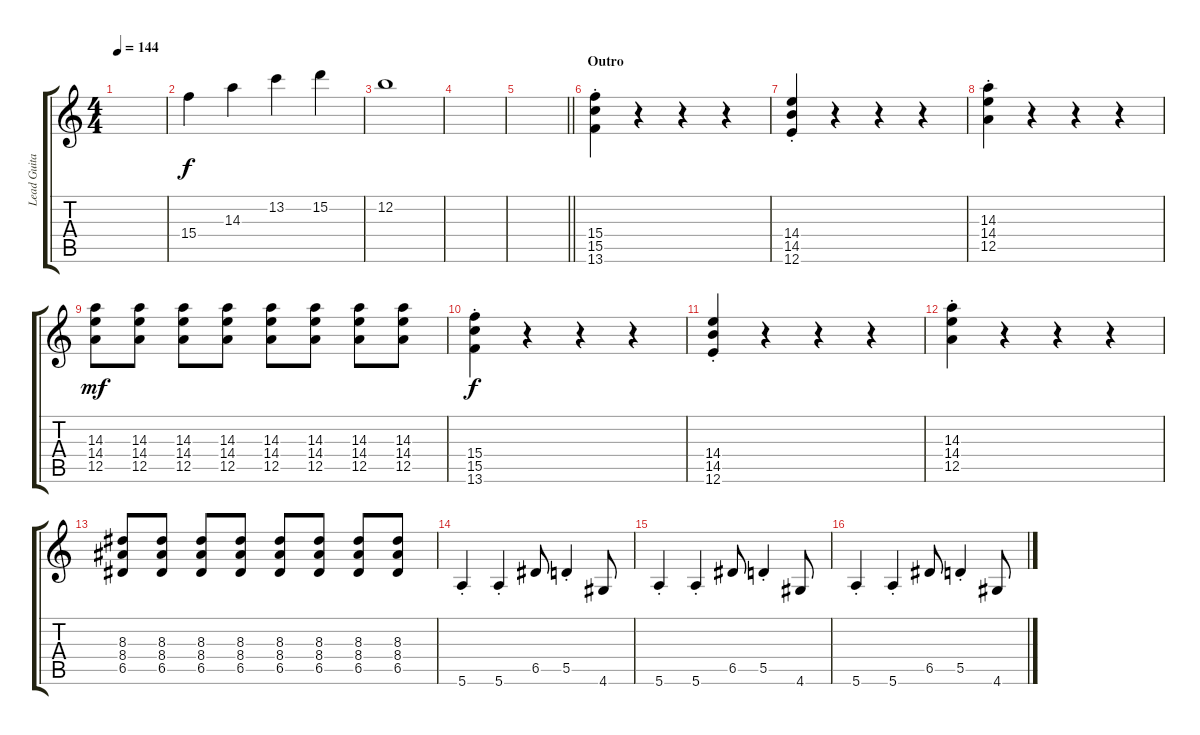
\track ("Lead Guitar" "Lead Guita") {instrument distortionguitar}
\staff {score tabs}
\tuning (E4 B3 G3 D3 A2 E2) {hide}
\ts (4 4)
\tempo 144
\clef g2
\ks c
|
15.4.4 14.3.4 13.2.4 15.2.4 |
12.2.1 |
|
\barLineRight lightlight
|
\section ("" "Outro")
(15.4{st} 15.5{st} 13.6{st}).4{dy f} r.4 r.4 r.4 |
(14.4{st} 14.5{st} 12.6{st}).4 r.4 r.4 r.4 |
(14.3{st} 14.4{st} 12.5{st}).4 r.4 r.4 r.4 |
(14.3 14.4 12.5).8{dy mf} (14.3 14.4 12.5).8 (14.3 14.4 12.5).8 (14.3 14.4 12.5).8 (14.3 14.4 12.5).8 (14.3 14.4 12.5).8 (14.3 14.4 12.5).8 (14.3 14.4 12.5).8 |
(15.4{st} 15.5{st} 13.6{st}).4{dy f} r.4 r.4 r.4 |
(14.4{st} 14.5{st} 12.6{st}).4 r.4 r.4 r.4 |
(14.3{st} 14.4{st} 12.5{st}).4 r.4 r.4 r.4 |
(8.3 8.4 6.5).8 (8.3 8.4 6.5).8 (8.3 8.4 6.5).8 (8.3 8.4 6.5).8 (8.3 8.4 6.5).8 (8.3 8.4 6.5).8 (8.3 8.4 6.5).8 (8.3 8.4 6.5).8 |
5.6{st}.4 5.6{st}.4 6.5.8 5.5{st}.4 4.6.8 |
5.6{st}.4 5.6{st}.4 6.5.8 5.5{st}.4 4.6.8 |
5.6{st}.4 5.6{st}.4 6.5.8 5.5{st}.4 4.6.8
